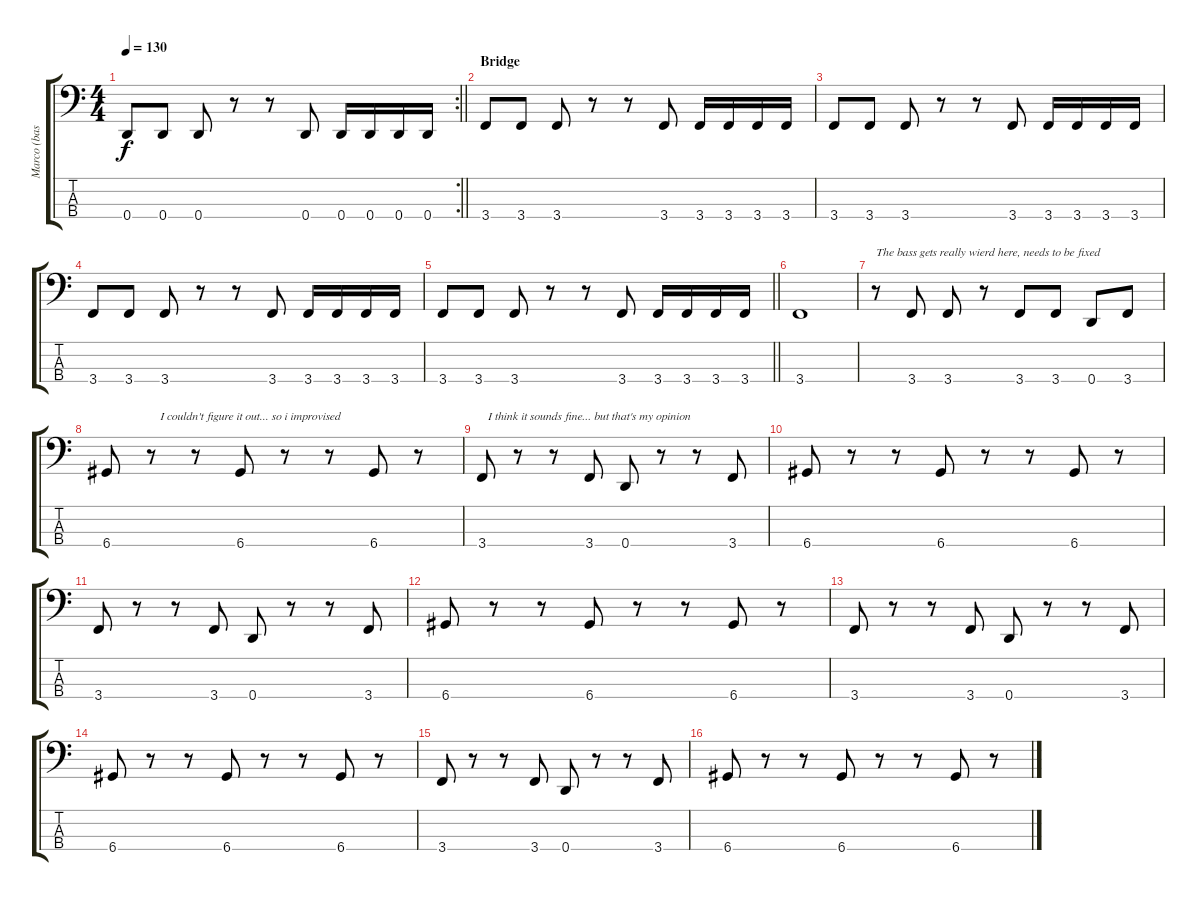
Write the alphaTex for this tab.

\track ("Marco (bass)" "Marco (bas") {instrument electricbassfinger}
\staff {score tabs}
\tuning (G2 D2 A1 D1) {hide}
\rc 2
\ts (4 4)
\tempo 130
\clef f4
\barLineRight lightlight
\ks c
0.4.8{dy f} 0.4.8 0.4.8 r.8 r.8 0.4.8 0.4.16 0.4.16 0.4.16 0.4.16 |
\section ("" "Bridge")
3.4.8 3.4.8 3.4.8 r.8 r.8 3.4.8 3.4.16 3.4.16 3.4.16 3.4.16 |
3.4.8 3.4.8 3.4.8 r.8 r.8 3.4.8 3.4.16 3.4.16 3.4.16 3.4.16 |
3.4.8 3.4.8 3.4.8 r.8 r.8 3.4.8 3.4.16 3.4.16 3.4.16 3.4.16 |
\barLineRight lightlight
3.4.8 3.4.8 3.4.8 r.8 r.8 3.4.8 3.4.16 3.4.16 3.4.16 3.4.16 |
3.4.1 |
r.8{txt "The bass gets really wierd here, needs to be fixed"} 3.4.8 3.4.8 r.8 3.4.8 3.4.8 0.4.8 3.4.8 |
6.4.8 r.8{txt "   I couldn't figure it out... so i improvised"} r.8 6.4.8 r.8 r.8 6.4.8 r.8 |
3.4.8{txt "  I think it sounds fine... but that's my opinion "} r.8 r.8 3.4.8 0.4.8 r.8 r.8 3.4.8 |
6.4.8 r.8 r.8 6.4.8 r.8 r.8 6.4.8 r.8 |
3.4.8 r.8 r.8 3.4.8 0.4.8 r.8 r.8 3.4.8 |
6.4.8 r.8 r.8 6.4.8 r.8 r.8 6.4.8 r.8 |
3.4.8 r.8 r.8 3.4.8 0.4.8 r.8 r.8 3.4.8 |
6.4.8 r.8 r.8 6.4.8 r.8 r.8 6.4.8 r.8 |
3.4.8 r.8 r.8 3.4.8 0.4.8 r.8 r.8 3.4.8 |
6.4.8 r.8 r.8 6.4.8 r.8 r.8 6.4.8 r.8
